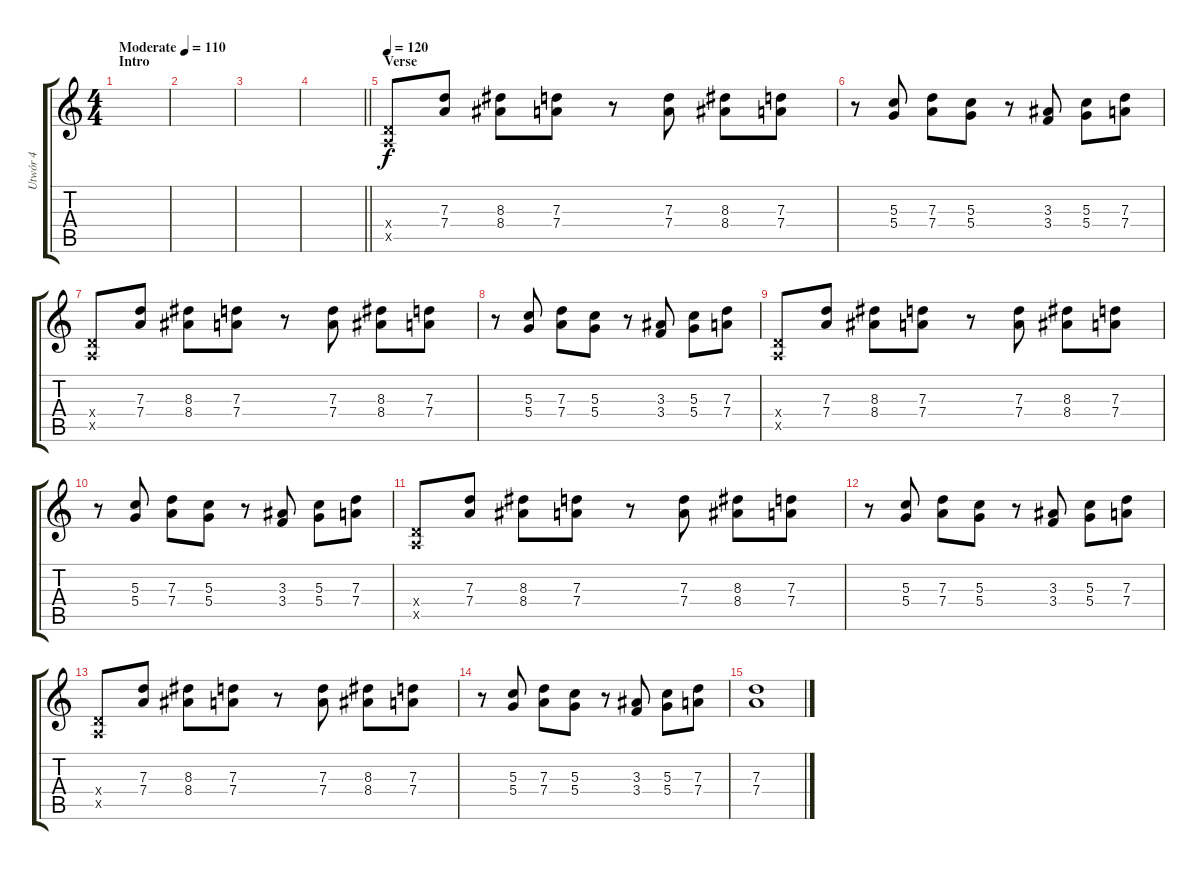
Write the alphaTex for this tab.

\track ("Utwór 4" "Utwór 4") {instrument overdrivenguitar}
\staff {score tabs}
\tuning (E4 B3 G3 D3 A2 E2) {hide}
\ts (4 4)
\section ("" "Intro")
\tempo (110 "Moderate")
\clef g2
\ks c
|
|
|
\barLineRight lightlight
|
\section ("" "Verse")
\tempo 120
(0.4{x} 0.5{x}).8 (7.3 7.4).8 (8.3 8.4).8 (7.3 7.4).8 r.8 (7.3 7.4).8 (8.3 8.4).8 (7.3 7.4).8 |
r.8 (5.3 5.4).8 (7.3 7.4).8 (5.3 5.4).8 r.8 (3.3 3.4).8 (5.3 5.4).8 (7.3 7.4).8 |
(0.4{x} 0.5{x}).8 (7.3 7.4).8 (8.3 8.4).8 (7.3 7.4).8 r.8 (7.3 7.4).8 (8.3 8.4).8 (7.3 7.4).8 |
r.8 (5.3 5.4).8 (7.3 7.4).8 (5.3 5.4).8 r.8 (3.3 3.4).8 (5.3 5.4).8 (7.3 7.4).8 |
(0.4{x} 0.5{x}).8 (7.3 7.4).8 (8.3 8.4).8 (7.3 7.4).8 r.8 (7.3 7.4).8 (8.3 8.4).8 (7.3 7.4).8 |
r.8 (5.3 5.4).8 (7.3 7.4).8 (5.3 5.4).8 r.8 (3.3 3.4).8 (5.3 5.4).8 (7.3 7.4).8 |
(0.4{x} 0.5{x}).8 (7.3 7.4).8 (8.3 8.4).8 (7.3 7.4).8 r.8 (7.3 7.4).8 (8.3 8.4).8 (7.3 7.4).8 |
r.8 (5.3 5.4).8 (7.3 7.4).8 (5.3 5.4).8 r.8 (3.3 3.4).8 (5.3 5.4).8 (7.3 7.4).8 |
(0.4{x} 0.5{x}).8 (7.3 7.4).8 (8.3 8.4).8 (7.3 7.4).8 r.8 (7.3 7.4).8 (8.3 8.4).8 (7.3 7.4).8 |
r.8 (5.3 5.4).8 (7.3 7.4).8 (5.3 5.4).8 r.8 (3.3 3.4).8 (5.3 5.4).8 (7.3 7.4).8 |
(7.3 7.4).1
